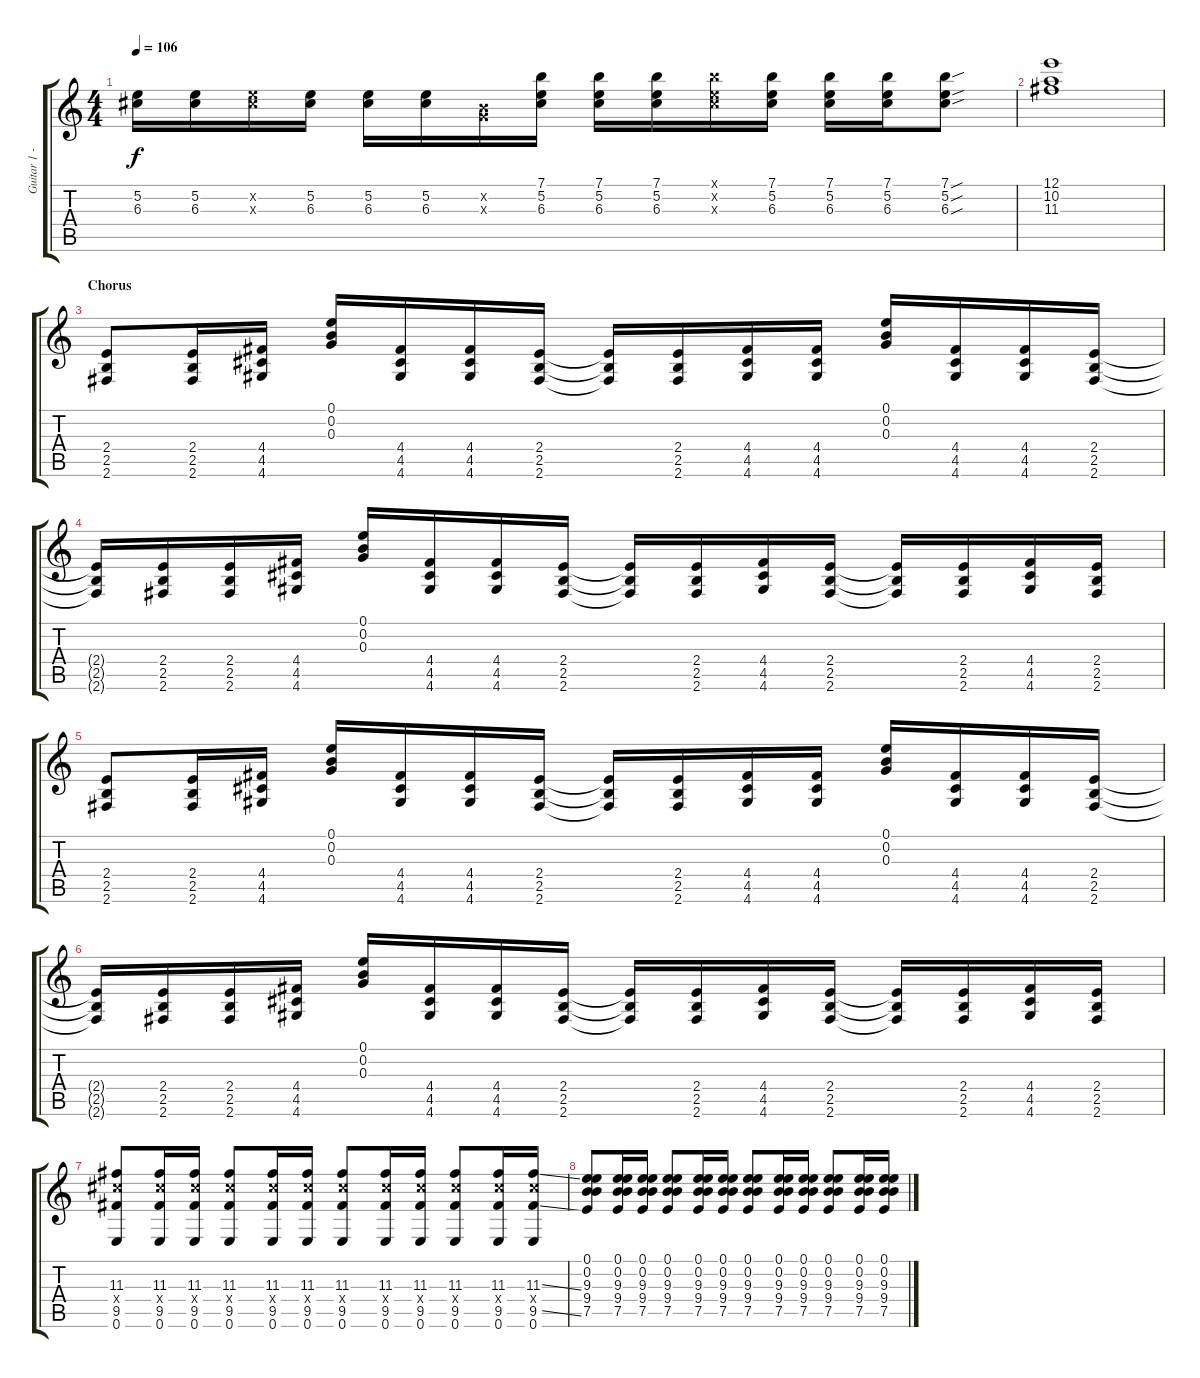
\track ("Guitar 1 - Lee Gaze" "Guitar 1 -") {instrument electricguitarclean}
\staff {score tabs}
\tuning (E4 B3 G3 D3 A2 E2) {hide}
\ts (4 4)
\tempo 106
\clef g2
\ks c
(5.2 6.3).16{dy f} (5.2 6.3).16 (5.2{x} 6.3{x}).16 (5.2 6.3).16 (5.2 6.3).16 (5.2 6.3).16 (0.2{x} 0.3{x}).16 (7.1 5.2 6.3).16 (7.1 5.2 6.3).16 (7.1 5.2 6.3).16 (7.1{x} 5.2{x} 6.3{x}).16 (7.1 5.2 6.3).16 (7.1 5.2 6.3).16 (7.1 5.2 6.3).16 (7.1{sou} 5.2{sou} 6.3{sou}).8 |
(12.1 10.2 11.3).1 |
\section ("" "Chorus")
(2.4 2.5 2.6).8 (2.4 2.5 2.6).16 (4.4 4.5 4.6).16 (0.1 0.2 0.3).16 (4.4 4.5 4.6).16 (4.4 4.5 4.6).16 (2.4 2.5 2.6).16 (2.4{t} 2.5{t} 2.6{t}).16 (2.4 2.5 2.6).16 (4.4 4.5 4.6).16 (4.4 4.5 4.6).16 (0.1 0.2 0.3).16 (4.4 4.5 4.6).16 (4.4 4.5 4.6).16 (2.4 2.5 2.6).16 |
(2.4{t} 2.5{t} 2.6{t}).16 (2.4 2.5 2.6).16 (2.4 2.5 2.6).16 (4.4 4.5 4.6).16 (0.1 0.2 0.3).16 (4.4 4.5 4.6).16 (4.4 4.5 4.6).16 (2.4 2.5 2.6).16 (2.4{t} 2.5{t} 2.6{t}).16 (2.4 2.5 2.6).16 (4.4 4.5 4.6).16 (2.4 2.5 2.6).16 (2.4{t} 2.5{t} 2.6{t}).16 (2.4 2.5 2.6).16 (4.4 4.5 4.6).16 (2.4 2.5 2.6).16 |
(2.4 2.5 2.6).8 (2.4 2.5 2.6).16 (4.4 4.5 4.6).16 (0.1 0.2 0.3).16 (4.4 4.5 4.6).16 (4.4 4.5 4.6).16 (2.4 2.5 2.6).16 (2.4{t} 2.5{t} 2.6{t}).16 (2.4 2.5 2.6).16 (4.4 4.5 4.6).16 (4.4 4.5 4.6).16 (0.1 0.2 0.3).16 (4.4 4.5 4.6).16 (4.4 4.5 4.6).16 (2.4 2.5 2.6).16 |
(2.4{t} 2.5{t} 2.6{t}).16 (2.4 2.5 2.6).16 (2.4 2.5 2.6).16 (4.4 4.5 4.6).16 (0.1 0.2 0.3).16 (4.4 4.5 4.6).16 (4.4 4.5 4.6).16 (2.4 2.5 2.6).16 (2.4{t} 2.5{t} 2.6{t}).16 (2.4 2.5 2.6).16 (4.4 4.5 4.6).16 (2.4 2.5 2.6).16 (2.4{t} 2.5{t} 2.6{t}).16 (2.4 2.5 2.6).16 (4.4 4.5 4.6).16 (2.4 2.5 2.6).16 |
(11.3 11.4{x} 9.5 0.6).8 (11.3 11.4{x} 9.5 0.6).16 (11.3 11.4{x} 9.5 0.6).16 (11.3 11.4{x} 9.5 0.6).8 (11.3 11.4{x} 9.5 0.6).16 (11.3 11.4{x} 9.5 0.6).16 (11.3 11.4{x} 9.5 0.6).8 (11.3 11.4{x} 9.5 0.6).16 (11.3 11.4{x} 9.5 0.6).16 (11.3 11.4{x} 9.5 0.6).8 (11.3 11.4{x} 9.5 0.6).16 (11.3{ss} 11.4{x} 9.5{ss} 0.6).16 |
(0.1 0.2 9.3 9.4 7.5).8 (0.1 0.2 9.3 9.4 7.5).16 (0.1 0.2 9.3 9.4 7.5).16 (0.1 0.2 9.3 9.4 7.5).8 (0.1 0.2 9.3 9.4 7.5).16 (0.1 0.2 9.3 9.4 7.5).16 (0.1 0.2 9.3 9.4 7.5).8 (0.1 0.2 9.3 9.4 7.5).16 (0.1 0.2 9.3 9.4 7.5).16 (0.1 0.2 9.3 9.4 7.5).8 (0.1 0.2 9.3 9.4 7.5).16 (0.1 0.2 9.3{ss} 9.4{ss} 7.5{ss}).16
